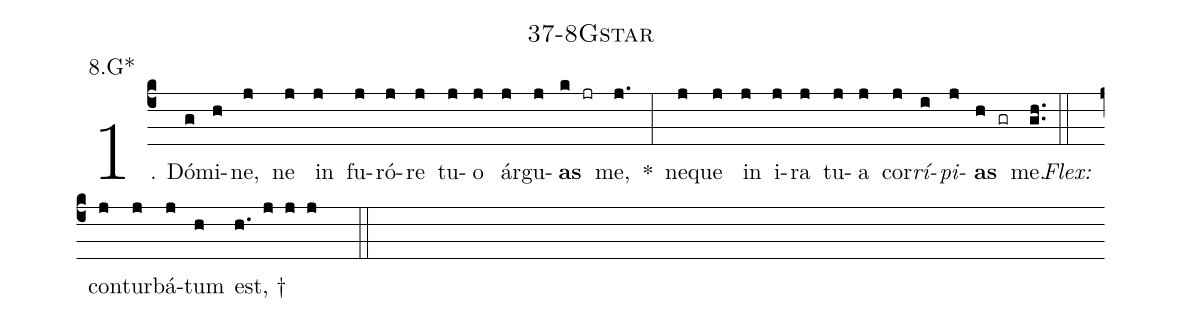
name: 37-8Gstar;
annotation: 8.G*;
%%
(c4)1. Dó(g)mi(h)ne,(j) ne(j) in(j) fu(j)ró(j)re(j) tu(j)o(j) ár(j)gu(j)<b>as</b>(k jr) me,(j.) *(:) ne(j)que(j) in(j) i(j)ra(j) tu(j)a(j) cor(j)<i>rí</i>(i)<i>pi</i>(j)<b>as</b>(h gr) me.(gh..) (::)
<i>Flex:</i>()  con(j)tur(j)bá(j)tum(h) est, †(h. j j j  ::)
